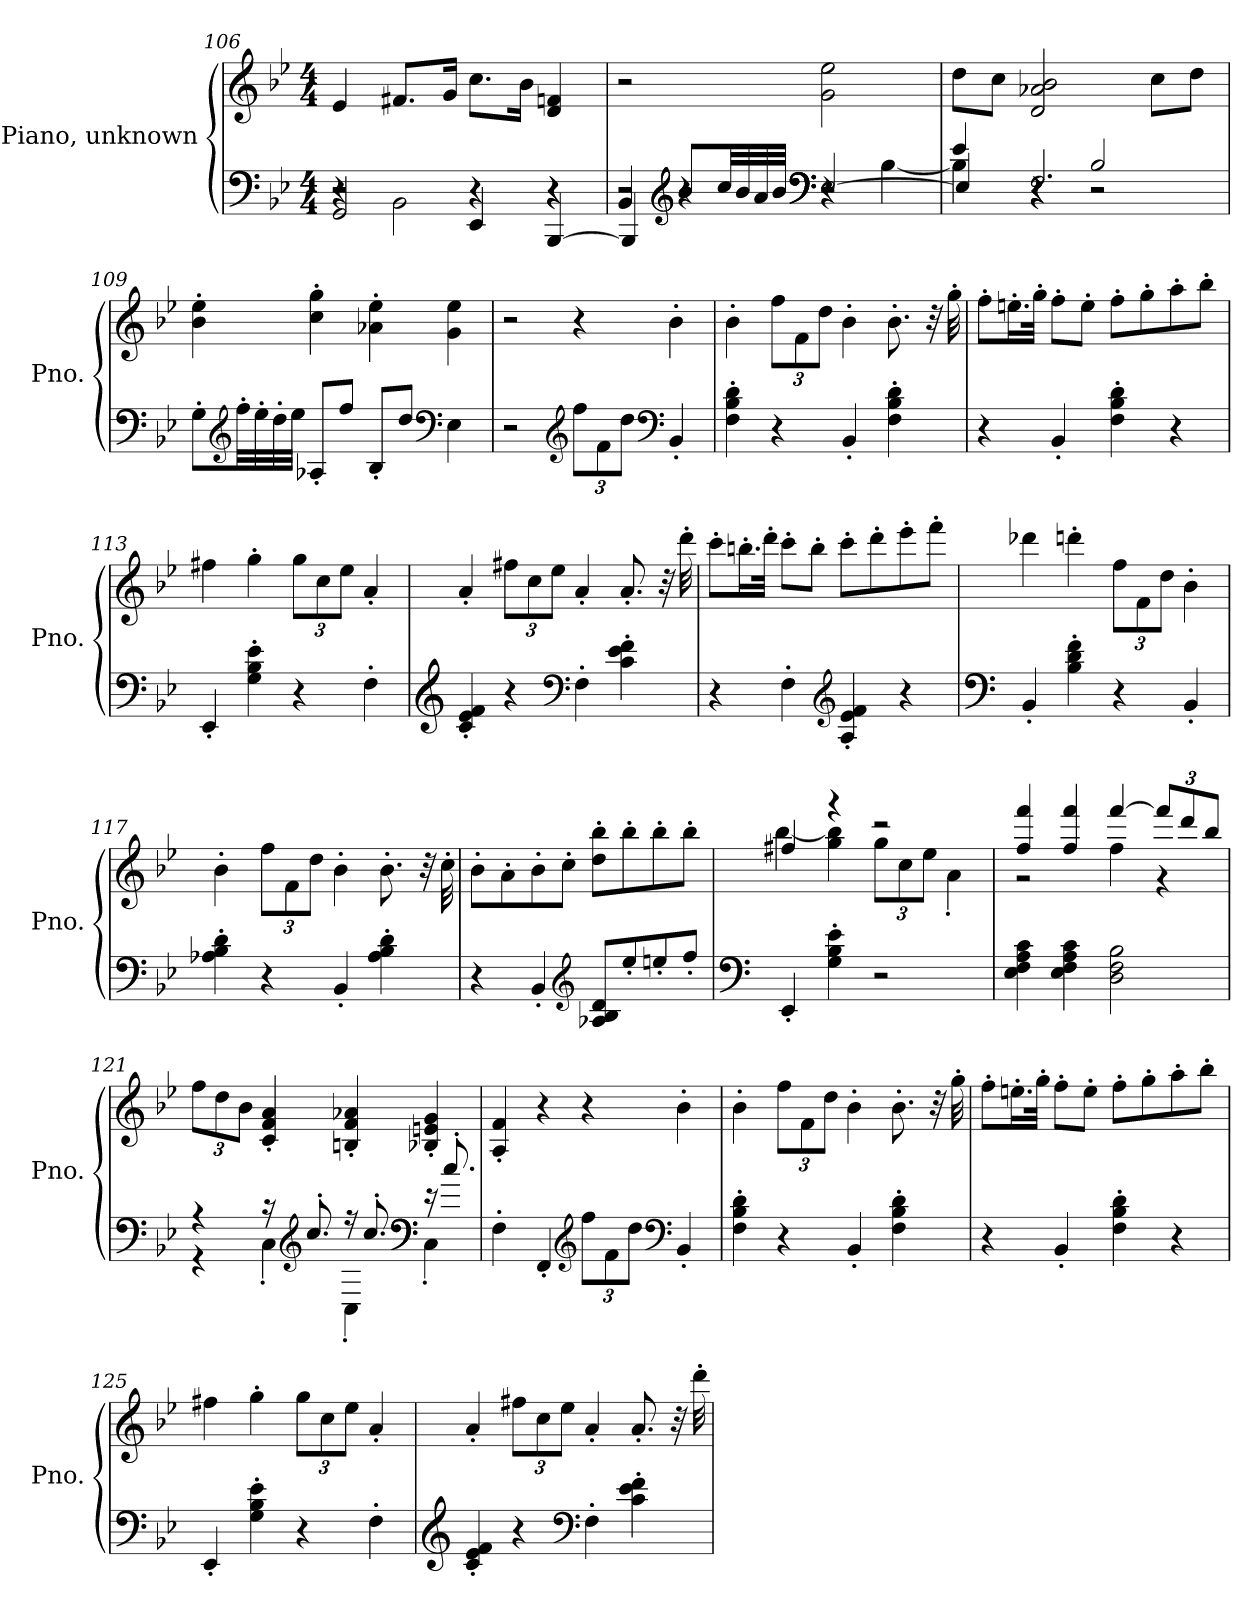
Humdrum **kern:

**kern	**kern
*part1	*part1
*staff2	*staff1
*I"Piano, unknown	*
*I'Pno.	*
!!LO:LB:g=z
*clefF4	*clefG2
*k[b-e-]	*k[b-e-]
*M4/4	*M4/4
=106	=106
*^	*
*	*^	*
2r	4r	2GG/	4e-/
.	2BB-\	.	8.f#X/L
.	.	.	16g/Jk
4EE-/	.	4r	8.cc\L
.	.	.	16b-\Jk
4r	4r	[4BBB-/	4d/ 4fn/
=107	=107	=107	=107
4BB-/	2r	4BBB-/]	2r
*clefG2	*	*	*
8b-/L	.	4r	.
32cc/LL	.	.	.
32b-/	.	.	.
32a/	.	.	.
32b-/JJJ	.	.	.
*clefF4	*	*	*
2r	4r	[2E-/	2g\ 2ee-\
.	[4B-\	.	.
=108	=108	=108	=108
4e-/	4B-\]	4E-/]	8dd\L
.	.	.	8cc\J
4r	4r	2.F/	2d/ 2a-X/ 2b-/
2B-/	2r	.	.
.	.	.	8cc\L
.	.	.	8dd\J
*v	*v	*v	*
=109	=109
8G'\L	4b-\' 4ee-\'
*clefG2	*
32ff'\LL	.
32ee-'\	.
32dd'\	.
32ee-\JJJ	.
8A-X'/L	4cc\' 4gg\'
8ff/J	.
8B-'/L	4a-X\' 4ee-\'
8dd/J	.
*clefF4	*
4E-\	4g\ 4ee-\
!!LO:PB:g=z
=110	=110
2r	2r
*clefG2	*
*Xbrackettup	*
12ff\L	4r
12f\	.
12dd\J	.
*clefF4	*
4BB-'/	4b-'\
=111	=111
4F\' 4B-\' 4d\'	4b-'\
*	*Xbrackettup
4r	12ff\L
.	12f\
.	12dd\J
4BB-'/	4b-'\
4F\' 4B-\' 4d\'	8.b-'\
.	32r
.	32gg'\
=112	=112
4r	8ff'\L
.	16.een'\L
.	32gg'\JJk
4BB-'/	8ff'\L
.	8ee'\J
4F\' 4B-\' 4d\'	8ff'\L
.	8gg'\
4r	8aa'\
.	8bb-'\J
=113	=113
4EE-'/	4ff#X\
4G\' 4B-\' 4e-\'	4gg'\
4r	12gg\L
.	12cc\
.	12ee-\J
4F'\	4a'/
!!LO:LB:g=z
=114	=114
*clefG2	*
4c/' 4e-/' 4f/'	4a'/
4r	12ff#X\L
.	12cc\
.	12ee-\J
*clefF4	*
4F'\	4a'/
4c\' 4e-\' 4f\'	8.a'/
.	32r
.	32ddd'\
=115	=115
4r	8ccc'\L
.	16.bbn'\L
.	32ddd'\JJk
4F'\	8ccc'\L
.	8bb'\J
*clefG2	*
4A/' 4e-/' 4f/'	8ccc'\L
.	8ddd'\
4r	8eee-'\
.	8fff'\J
=116	=116
*clefF4	*
4BB-'/	4ddd-X\
4B-\' 4d\' 4f\'	4dddn'\
4r	12ff\L
.	12f\
.	12dd\J
4BB-'/	4b-'\
=117	=117
4A-X\' 4B-\' 4d\'	4b-'\
4r	12ff\L
.	12f\
.	12dd\J
4BB-'/	4b-'\
4A-\' 4B-\' 4d\'	8.b-'\
.	32r
.	32cc'\
!!LO:LB:g=z
=118	=118
4r	8b-'\L
.	8a'\
4BB-'/	8b-'\
.	8cc'\J
*clefG2	*
8A-X/ 8B-/ 8d/L	8dd\' 8bb-\'L
8ee-'/	8bb-'\
8een'/	8bb-'\
8ff'/J	8bb-'\J
=119	=119
*clefF4	*
*	*^
4EE-'/	4ff#X/	[4bb-\
4G\' 4B-\' 4e-\'	4r	4gg\ 4bb-\]
2r	2r	12gg\L
.	.	12cc\
.	.	12ee-\J
.	.	4a'\
=120	=120	=120
4E-\ 4F\ 4A\ 4c\	4ff/ 4fff/	2r
4E-\ 4F\ 4A\ 4c\	4ff/ 4fff/	.
2D\ 2F\ 2B-\	[4fff/	4ff\
.	12fff/L]	4r
.	12ddd/	.
.	12bb-/J	.
*	*v	*v
!!LO:LB:g=z
=121	=121
*^	*
4r	4r	12ff\L
.	.	12dd\
.	.	12b-\J
16r	4C'\	4c/' 4f/' 4a/'
*clefG2	*	*
8.cc'/	.	.
16r	4C'\	4Bn/' 4f/' 4a-X/'
8.cc'/	.	.
*clefF4	*	*
16r	4C'\	4B-X/' 4en/' 4g/'
8.cc'/	.	.
*v	*v	*
=122	=122
4F'\	4A/' 4f/'
4FF'/	4r
*clefG2	*
12ff\L	4r
12f\	.
12dd\J	.
*clefF4	*
4BB-'/	4b-'\
=123	=123
4F\' 4B-\' 4d\'	4b-'\
4r	12ff\L
.	12f\
.	12dd\J
4BB-'/	4b-'\
4F\' 4B-\' 4d\'	8.b-'\
.	32r
.	32gg'\
=124	=124
4r	8ff'\L
.	16.een'\L
.	32gg'\JJk
4BB-'/	8ff'\L
.	8ee'\J
4F\' 4B-\' 4d\'	8ff'\L
.	8gg'\
4r	8aa'\
.	8bb-'\J
!!LO:LB:g=z
=125	=125
4EE-'/	4ff#X\
4G\' 4B-\' 4e-\'	4gg'\
4r	12gg\L
.	12cc\
.	12ee-\J
4F'\	4a'/
=126	=126
*clefG2	*
4c/' 4e-/' 4f/'	4a'/
4r	12ff#X\L
.	12cc\
.	12ee-\J
*clefF4	*
4F'\	4a'/
4c\' 4e-\' 4f\'	8.a'/
.	32r
.	32ddd'\
=	=
*-	*-
